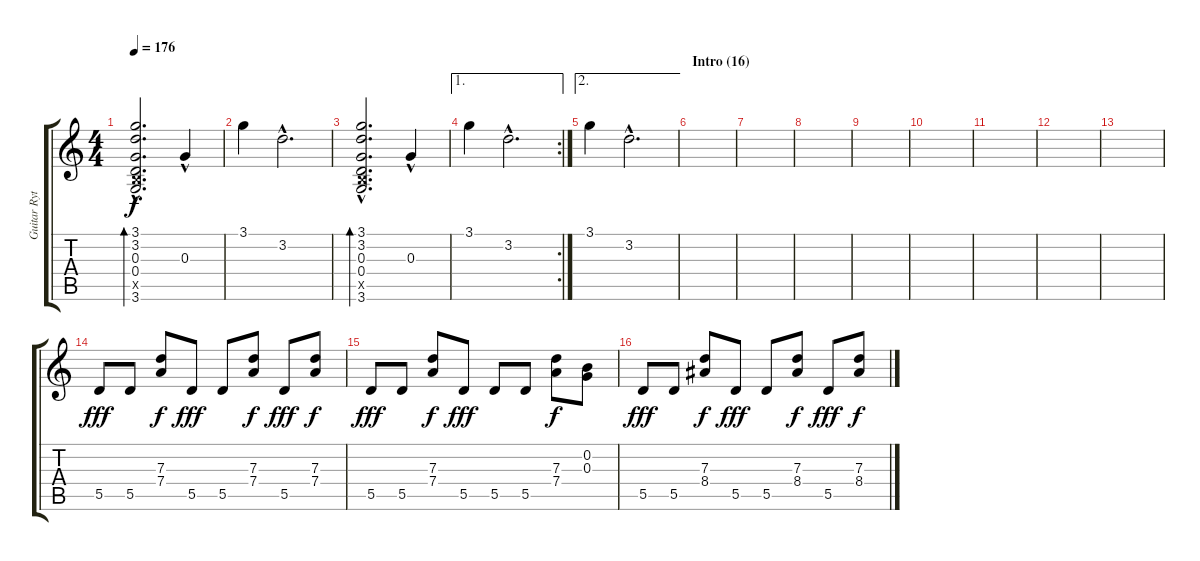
\track ("Guitar Rythm 2" "Guitar Ryt") {instrument distortionguitar}
\staff {score tabs}
\tuning (E4 B3 G3 D3 A2 E2) {hide}
\ts (4 4)
\tempo 176
\clef g2
\ks c
(3.1{hac} 3.2{hac} 0.3{hac} 0.4{hac} 2.5{hac x} 3.6{hac}).2{d bd 240 dy f} 0.3{hac}.4 |
3.1.4 3.2{hac}.2{d} |
(3.1{hac} 3.2{hac} 0.3{hac} 0.4{hac} 2.5{hac x} 3.6{hac}).2{d bd 240} 0.3{hac}.4 |
\ae 1
\rc 2
3.1.4 3.2{hac}.2{d} |
\ae 2
3.1.4 3.2{hac}.2{d} |
\section ("" "Intro (16)")
|
|
|
|
|
|
|
|
5.5.8{dy fff} 5.5.8 (7.3 7.4).8{dy f} 5.5.8{dy fff} 5.5.8 (7.3 7.4).8{dy f} 5.5.8{dy fff} (7.3 7.4).8{dy f} |
5.5.8{dy fff} 5.5.8 (7.3 7.4).8{dy f} 5.5.8{dy fff} 5.5.8 5.5.8 (7.3 7.4).8{dy f} (0.2 0.3).8 |
5.5.8{dy fff} 5.5.8 (7.3 8.4).8{dy f} 5.5.8{dy fff} 5.5.8 (7.3 8.4).8{dy f} 5.5.8{dy fff} (7.3 8.4).8{dy f}
